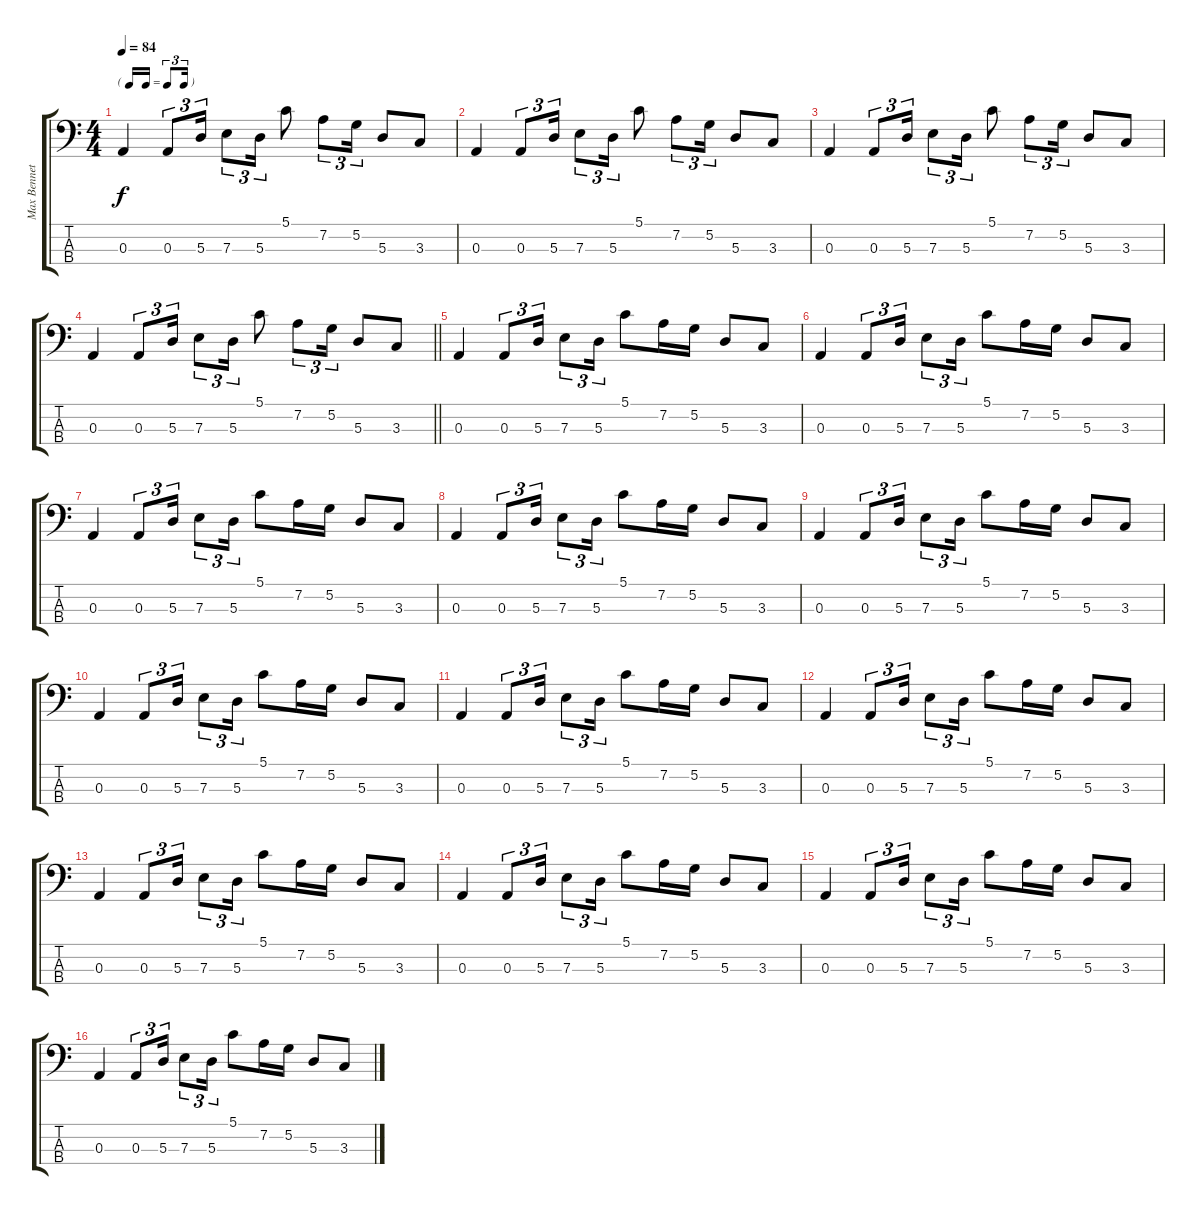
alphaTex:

\track ("Max Bennett - Bass" "Max Bennet") {instrument fretlessbass}
\staff {score tabs}
\tuning (G2 D2 A1 E1) {hide}
\ts (4 4)
\tf triplet16th
\tempo 84
\clef f4
\ks c
0.3.4{dy f} 0.3.8{tu (3 2)} 5.3.16{tu (3 2)} 7.3.8{tu (3 2)} 5.3.16{tu (3 2)} 5.1.8 7.2.8{tu (3 2)} 5.2.16{tu (3 2)} 5.3.8 3.3.8 |
0.3.4 0.3.8{tu (3 2)} 5.3.16{tu (3 2)} 7.3.8{tu (3 2)} 5.3.16{tu (3 2)} 5.1.8 7.2.8{tu (3 2)} 5.2.16{tu (3 2)} 5.3.8 3.3.8 |
0.3.4 0.3.8{tu (3 2)} 5.3.16{tu (3 2)} 7.3.8{tu (3 2)} 5.3.16{tu (3 2)} 5.1.8 7.2.8{tu (3 2)} 5.2.16{tu (3 2)} 5.3.8 3.3.8 |
\barLineRight lightlight
0.3.4 0.3.8{tu (3 2)} 5.3.16{tu (3 2)} 7.3.8{tu (3 2)} 5.3.16{tu (3 2)} 5.1.8 7.2.8{tu (3 2)} 5.2.16{tu (3 2)} 5.3.8 3.3.8 |
0.3.4 0.3.8{tu (3 2)} 5.3.16{tu (3 2)} 7.3.8{tu (3 2)} 5.3.16{tu (3 2)} 5.1.8 7.2.16 5.2.16 5.3.8 3.3.8 |
0.3.4 0.3.8{tu (3 2)} 5.3.16{tu (3 2)} 7.3.8{tu (3 2)} 5.3.16{tu (3 2)} 5.1.8 7.2.16 5.2.16 5.3.8 3.3.8 |
0.3.4 0.3.8{tu (3 2)} 5.3.16{tu (3 2)} 7.3.8{tu (3 2)} 5.3.16{tu (3 2)} 5.1.8 7.2.16 5.2.16 5.3.8 3.3.8 |
0.3.4 0.3.8{tu (3 2)} 5.3.16{tu (3 2)} 7.3.8{tu (3 2)} 5.3.16{tu (3 2)} 5.1.8 7.2.16 5.2.16 5.3.8 3.3.8 |
0.3.4 0.3.8{tu (3 2)} 5.3.16{tu (3 2)} 7.3.8{tu (3 2)} 5.3.16{tu (3 2)} 5.1.8 7.2.16 5.2.16 5.3.8 3.3.8 |
0.3.4 0.3.8{tu (3 2)} 5.3.16{tu (3 2)} 7.3.8{tu (3 2)} 5.3.16{tu (3 2)} 5.1.8 7.2.16 5.2.16 5.3.8 3.3.8 |
0.3.4 0.3.8{tu (3 2)} 5.3.16{tu (3 2)} 7.3.8{tu (3 2)} 5.3.16{tu (3 2)} 5.1.8 7.2.16 5.2.16 5.3.8 3.3.8 |
0.3.4 0.3.8{tu (3 2)} 5.3.16{tu (3 2)} 7.3.8{tu (3 2)} 5.3.16{tu (3 2)} 5.1.8 7.2.16 5.2.16 5.3.8 3.3.8 |
0.3.4 0.3.8{tu (3 2)} 5.3.16{tu (3 2)} 7.3.8{tu (3 2)} 5.3.16{tu (3 2)} 5.1.8 7.2.16 5.2.16 5.3.8 3.3.8 |
0.3.4 0.3.8{tu (3 2)} 5.3.16{tu (3 2)} 7.3.8{tu (3 2)} 5.3.16{tu (3 2)} 5.1.8 7.2.16 5.2.16 5.3.8 3.3.8 |
0.3.4 0.3.8{tu (3 2)} 5.3.16{tu (3 2)} 7.3.8{tu (3 2)} 5.3.16{tu (3 2)} 5.1.8 7.2.16 5.2.16 5.3.8 3.3.8 |
0.3.4 0.3.8{tu (3 2)} 5.3.16{tu (3 2)} 7.3.8{tu (3 2)} 5.3.16{tu (3 2)} 5.1.8 7.2.16 5.2.16 5.3.8 3.3.8
